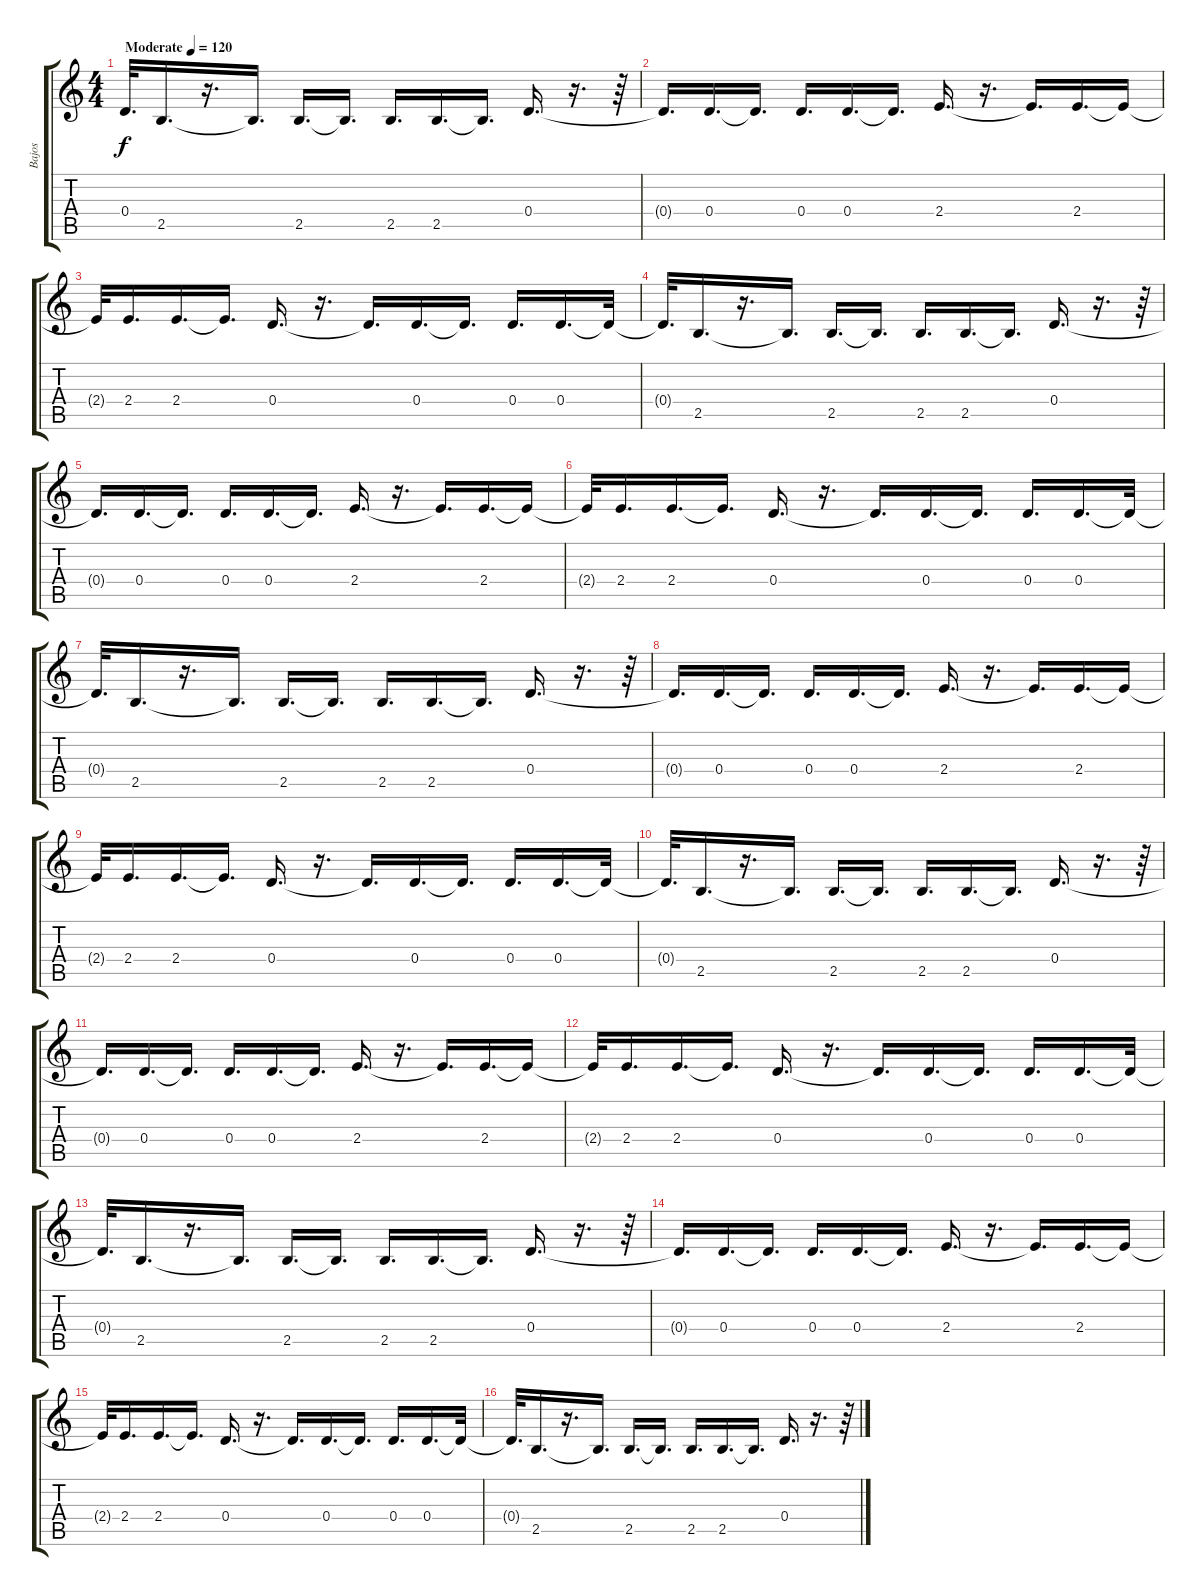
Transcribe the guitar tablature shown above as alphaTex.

\track ("Bajos" "Bajos") {instrument acousticguitarnylon}
\staff {score tabs}
\tuning (E4 B3 G3 D3 A2 E2) {hide}
\ts (4 4)
\tempo (120 "Moderate")
\clef g2
\ks c
0.4.32{d dy f instrument acousticguitarnylon} 2.5.16{d} r.16{d} 2.5{t}.16{d} 2.5.16{d} 2.5{t}.16{d} 2.5.16{d} 2.5.16{d} 2.5{t}.16{d} 0.4.16{d} r.16{d} r.64 |
0.4{t}.16{d} 0.4.16{d} 0.4{t}.16{d} 0.4.16{d} 0.4.16{d} 0.4{t}.16{d} 2.4.16{d} r.16{d} 2.4{t}.16{d} 2.4.16{d} 2.4{t}.16 |
2.4{t}.32 2.4.16{d} 2.4.16{d} 2.4{t}.16{d} 0.4.16{d} r.16{d} 0.4{t}.16{d} 0.4.16{d} 0.4{t}.16{d} 0.4.16{d} 0.4.16{d} 0.4{t}.32 |
0.4{t}.32{d} 2.5.16{d} r.16{d} 2.5{t}.16{d} 2.5.16{d} 2.5{t}.16{d} 2.5.16{d} 2.5.16{d} 2.5{t}.16{d} 0.4.16{d} r.16{d} r.64 |
0.4{t}.16{d} 0.4.16{d} 0.4{t}.16{d} 0.4.16{d} 0.4.16{d} 0.4{t}.16{d} 2.4.16{d} r.16{d} 2.4{t}.16{d} 2.4.16{d} 2.4{t}.16 |
2.4{t}.32 2.4.16{d} 2.4.16{d} 2.4{t}.16{d} 0.4.16{d} r.16{d} 0.4{t}.16{d} 0.4.16{d} 0.4{t}.16{d} 0.4.16{d} 0.4.16{d} 0.4{t}.32 |
0.4{t}.32{d} 2.5.16{d} r.16{d} 2.5{t}.16{d} 2.5.16{d} 2.5{t}.16{d} 2.5.16{d} 2.5.16{d} 2.5{t}.16{d} 0.4.16{d} r.16{d} r.64 |
0.4{t}.16{d} 0.4.16{d} 0.4{t}.16{d} 0.4.16{d} 0.4.16{d} 0.4{t}.16{d} 2.4.16{d} r.16{d} 2.4{t}.16{d} 2.4.16{d} 2.4{t}.16 |
2.4{t}.32 2.4.16{d} 2.4.16{d} 2.4{t}.16{d} 0.4.16{d} r.16{d} 0.4{t}.16{d} 0.4.16{d} 0.4{t}.16{d} 0.4.16{d} 0.4.16{d} 0.4{t}.32 |
0.4{t}.32{d} 2.5.16{d} r.16{d} 2.5{t}.16{d} 2.5.16{d} 2.5{t}.16{d} 2.5.16{d} 2.5.16{d} 2.5{t}.16{d} 0.4.16{d} r.16{d} r.64 |
0.4{t}.16{d} 0.4.16{d} 0.4{t}.16{d} 0.4.16{d} 0.4.16{d} 0.4{t}.16{d} 2.4.16{d} r.16{d} 2.4{t}.16{d} 2.4.16{d} 2.4{t}.16 |
2.4{t}.32 2.4.16{d} 2.4.16{d} 2.4{t}.16{d} 0.4.16{d} r.16{d} 0.4{t}.16{d} 0.4.16{d} 0.4{t}.16{d} 0.4.16{d} 0.4.16{d} 0.4{t}.32 |
0.4{t}.32{d} 2.5.16{d} r.16{d} 2.5{t}.16{d} 2.5.16{d} 2.5{t}.16{d} 2.5.16{d} 2.5.16{d} 2.5{t}.16{d} 0.4.16{d} r.16{d} r.64 |
0.4{t}.16{d} 0.4.16{d} 0.4{t}.16{d} 0.4.16{d} 0.4.16{d} 0.4{t}.16{d} 2.4.16{d} r.16{d} 2.4{t}.16{d} 2.4.16{d} 2.4{t}.16 |
2.4{t}.32 2.4.16{d} 2.4.16{d} 2.4{t}.16{d} 0.4.16{d} r.16{d} 0.4{t}.16{d} 0.4.16{d} 0.4{t}.16{d} 0.4.16{d} 0.4.16{d} 0.4{t}.32 |
0.4{t}.32{d} 2.5.16{d} r.16{d} 2.5{t}.16{d} 2.5.16{d} 2.5{t}.16{d} 2.5.16{d} 2.5.16{d} 2.5{t}.16{d} 0.4.16{d} r.16{d} r.64
